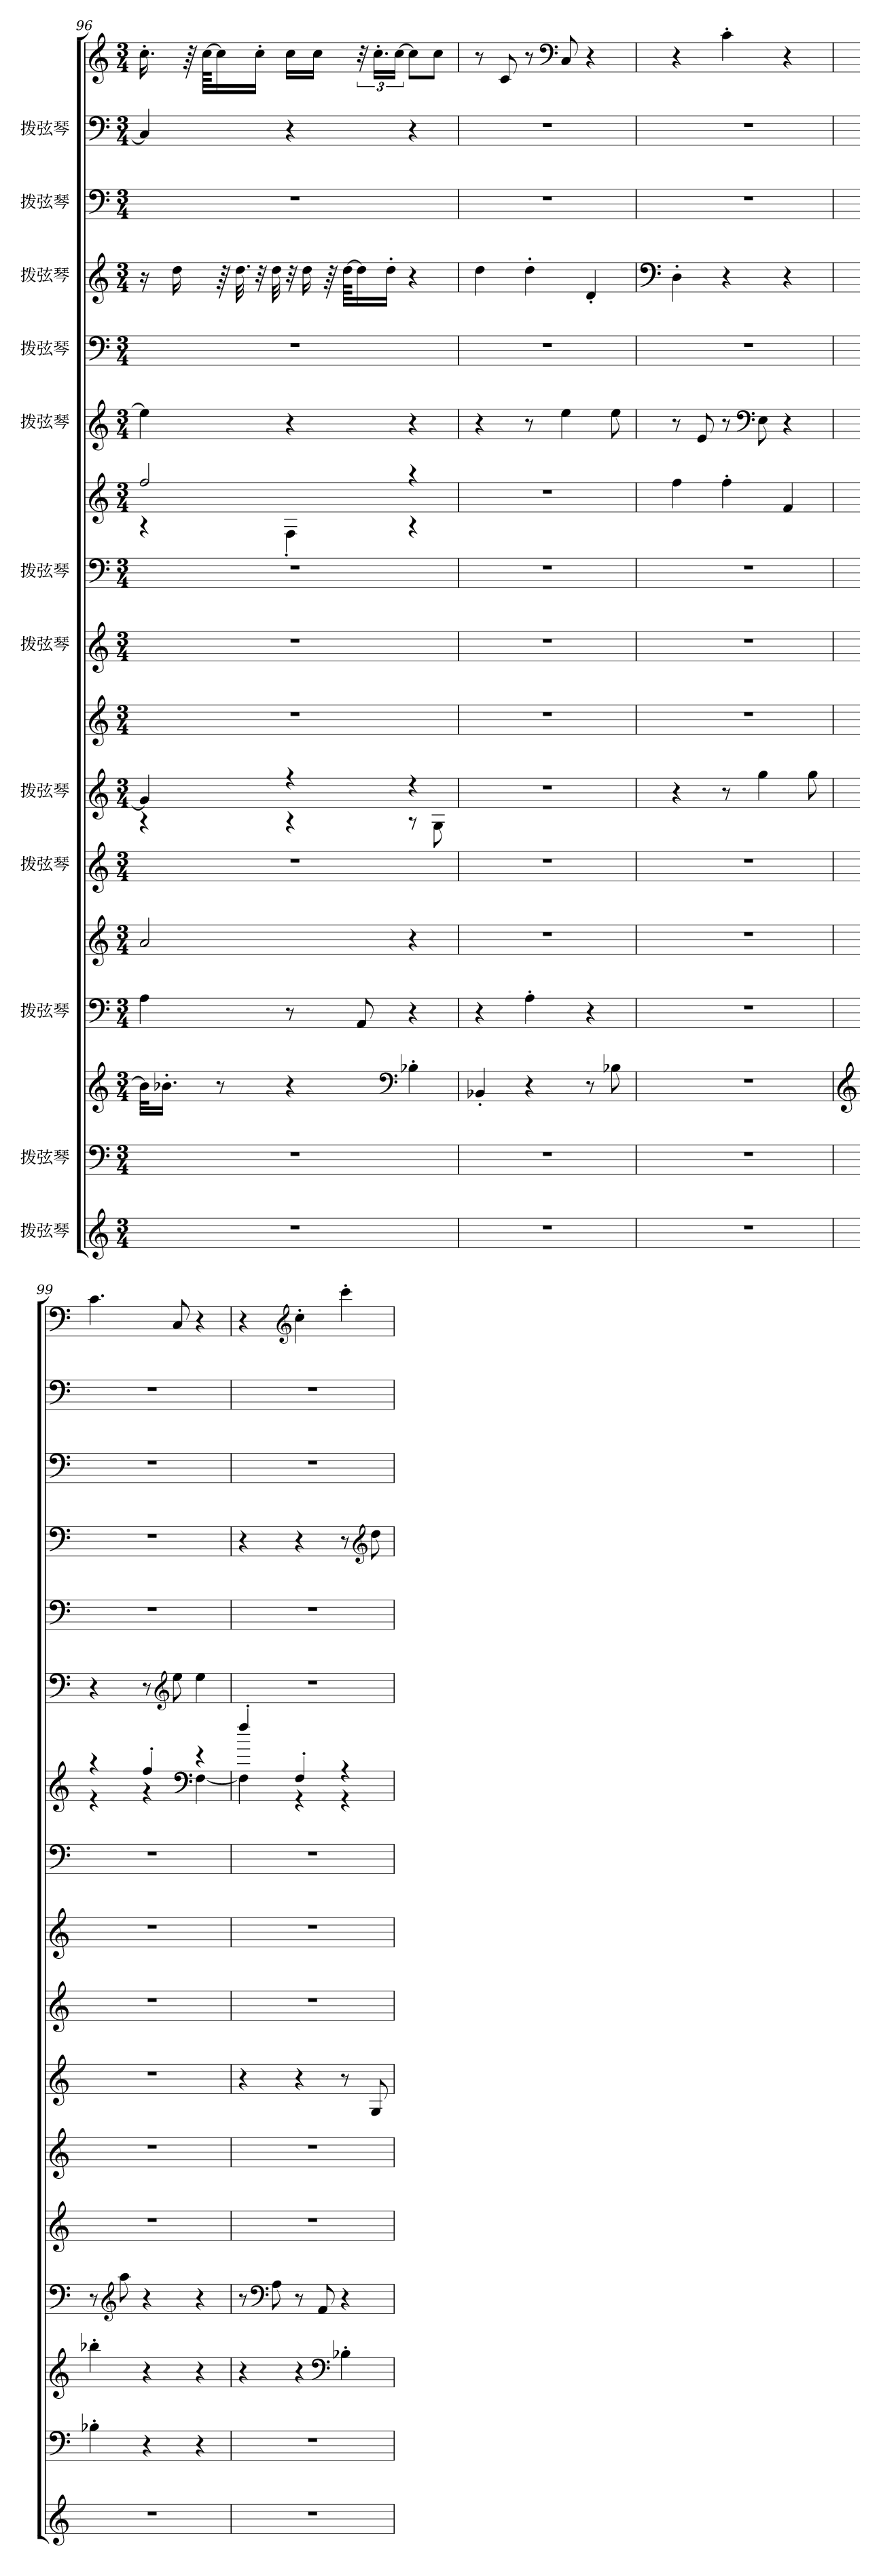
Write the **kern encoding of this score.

**kern	**kern	**kern	**kern	**kern	**kern	**kern	**kern	**kern	**kern	**kern	**kern	**kern	**kern	**kern	**kern	**kern
*part12	*part11	*part11	*part10	*part10	*part9	*part8	*part8	*part7	*part6	*part6	*part5	*part4	*part3	*part2	*part1	*part1
*staff17	*staff16	*staff15	*staff14	*staff13	*staff12	*staff11	*staff10	*staff9	*staff8	*staff7	*staff6	*staff5	*staff4	*staff3	*staff2	*staff1
*I"拨弦琴	*I"拨弦琴	*	*I"拨弦琴	*	*I"拨弦琴	*I"拨弦琴	*	*I"拨弦琴	*I"拨弦琴	*	*I"拨弦琴	*I"拨弦琴	*I"拨弦琴	*I"拨弦琴	*I"拨弦琴	*
*clefG2	*clefF4	*clefG2	*clefF4	*clefG2	*clefG2	*clefG2	*clefG2	*clefG2	*clefF4	*clefG2	*clefG2	*clefF4	*clefG2	*clefF4	*clefF4	*clefG2
*k[]	*k[]	*k[]	*k[]	*k[]	*k[]	*k[]	*k[]	*k[]	*k[]	*k[]	*k[]	*k[]	*k[]	*k[]	*k[]	*k[]
*M3/4	*M3/4	*M3/4	*M3/4	*M3/4	*M3/4	*M3/4	*M3/4	*M3/4	*M3/4	*M3/4	*M3/4	*M3/4	*M3/4	*M3/4	*M3/4	*M3/4
=96	=96	=96	=96	=96	=96	=96	=96	=96	=96	=96	=96	=96	=96	=96	=96	=96
*	*	*	*	*	*	*^	*	*	*	*^	*	*	*	*	*	*
2.r	2.r	32b-\KLL]	4A\	2a/	2.r	4g/]	4r	2.r	2.r	2.r	2ff/	4r	4ee\]	2.r	16r	2.r	4C/]	16.cc'\
.	.	16.b-X'\JJ	.	.	.	.	.	.	.	.	.	.	.	.	.	.	.	.
.	.	.	.	.	.	.	.	.	.	.	.	.	.	.	16dd\	.	.	.
.	.	.	.	.	.	.	.	.	.	.	.	.	.	.	.	.	.	64r
.	.	.	.	.	.	.	.	.	.	.	.	.	.	.	.	.	.	[64cc\KKLL
.	.	8r	.	.	.	.	.	.	.	.	.	.	.	.	64r	.	.	16cc\]
.	.	.	.	.	.	.	.	.	.	.	.	.	.	.	32.dd\	.	.	.
.	.	.	.	.	.	.	.	.	.	.	.	.	.	.	32r	.	.	16cc'\JJ
.	.	.	.	.	.	.	.	.	.	.	.	.	.	.	32dd\	.	.	.
.	.	4r	8r	.	.	4r	4r	.	.	.	.	4F'\	4r	.	32r	.	4r	16cc\LL
.	.	.	.	.	.	.	.	.	.	.	.	.	.	.	16dd\	.	.	.
.	.	.	.	.	.	.	.	.	.	.	.	.	.	.	.	.	.	16cc\JJ
.	.	.	.	.	.	.	.	.	.	.	.	.	.	.	64r	.	.	.
.	.	.	.	.	.	.	.	.	.	.	.	.	.	.	[64dd\KKLL	.	.	.
.	.	.	8AA/	.	.	.	.	.	.	.	.	.	.	.	16dd\]	.	.	48r
.	.	.	.	.	.	.	.	.	.	.	.	.	.	.	.	.	.	24.cc'\LL
.	.	.	.	.	.	.	.	.	.	.	.	.	.	.	16dd'\JJ	.	.	.
.	.	.	.	.	.	.	.	.	.	.	.	.	.	.	.	.	.	[24cc\JJ
*	*	*clefF4	*	*	*	*	*	*	*	*	*	*	*	*	*	*	*	*
.	.	4B-X'\	4r	4r	.	4r	8r	.	.	.	4r	4r	4r	.	4r	.	4r	8cc\L]
.	.	.	.	.	.	.	8G\	.	.	.	.	.	.	.	.	.	.	8cc\J
*	*	*	*	*	*	*v	*v	*	*	*	*v	*v	*	*	*	*	*	*
!!LO:PB:g=z
=97	=97	=97	=97	=97	=97	=97	=97	=97	=97	=97	=97	=97	=97	=97	=97	=97
2.r	2.r	4BB-X'/	4r	2.r	2.r	2.r	2.r	2.r	2.r	2.r	4r	2.r	4dd\	2.r	2.r	8r
.	.	.	.	.	.	.	.	.	.	.	.	.	.	.	.	8c/
.	.	4r	4A'\	.	.	.	.	.	.	.	8r	.	4dd'\	.	.	8r
*	*	*	*	*	*	*	*	*	*	*	*	*	*	*	*	*clefF4
.	.	.	.	.	.	.	.	.	.	.	4ee\	.	.	.	.	8C/
.	.	8r	4r	.	.	.	.	.	.	.	.	.	4d'/	.	.	4r
.	.	8B-X\	.	.	.	.	.	.	.	.	8ee\	.	.	.	.	.
=98	=98	=98	=98	=98	=98	=98	=98	=98	=98	=98	=98	=98	=98	=98	=98	=98
*	*	*	*	*	*	*	*	*	*	*	*	*	*clefF4	*	*	*
2.r	2.r	2.r	2.r	2.r	2.r	4r	2.r	2.r	2.r	4ff\	8r	2.r	4D'\	2.r	2.r	4r
.	.	.	.	.	.	.	.	.	.	.	8e/	.	.	.	.	.
.	.	.	.	.	.	8r	.	.	.	4ff'\	8r	.	4r	.	.	4c'\
*	*	*	*	*	*	*	*	*	*	*	*clefF4	*	*	*	*	*
.	.	.	.	.	.	4gg\	.	.	.	.	8E\	.	.	.	.	.
.	.	.	.	.	.	.	.	.	.	4f/	4r	.	4r	.	.	4r
.	.	.	.	.	.	8gg\	.	.	.	.	.	.	.	.	.	.
=99	=99	=99	=99	=99	=99	=99	=99	=99	=99	=99	=99	=99	=99	=99	=99	=99
*	*	*clefG2	*	*	*	*	*	*	*	*	*	*	*	*	*	*
*	*	*	*	*	*	*	*	*	*	*^	*	*	*	*	*	*
2.r	4B-X'\	4bb-X'\	8r	2.r	2.r	2.r	2.r	2.r	2.r	4r	4r	4r	2.r	2.r	2.r	2.r	4.c\
*	*	*	*clefG2	*	*	*	*	*	*	*	*	*	*	*	*	*	*
.	.	.	8aa\	.	.	.	.	.	.	.	.	.	.	.	.	.	.
.	4r	4r	4r	.	.	.	.	.	.	4ff'/	4r	8r	.	.	.	.	.
*	*	*	*	*	*	*	*	*	*	*	*	*clefG2	*	*	*	*	*
.	.	.	.	.	.	.	.	.	.	.	.	8ee\	.	.	.	.	8C/
*	*	*	*	*	*	*	*	*	*	*clefF4	*	*	*	*	*	*	*
.	4r	4r	4r	.	.	.	.	.	.	4r	[4F\	4ee\	.	.	.	.	4r
!!LO:PB:g=z
=100	=100	=100	=100	=100	=100	=100	=100	=100	=100	=100	=100	=100	=100	=100	=100	=100	=100
2.r	2.r	4r	8r	2.r	2.r	4r	2.r	2.r	2.r	4ff'/	4F\]	2.r	2.r	4r	2.r	2.r	4r
*	*	*	*clefF4	*	*	*	*	*	*	*	*	*	*	*	*	*	*
.	.	.	8A\	.	.	.	.	.	.	.	.	.	.	.	.	.	.
*	*	*	*	*	*	*	*	*	*	*	*	*	*	*	*	*	*clefG2
.	.	4r	8r	.	.	4r	.	.	.	4F'/	4r	.	.	4r	.	.	4cc'\
.	.	.	8AA/	.	.	.	.	.	.	.	.	.	.	.	.	.	.
*	*	*clefF4	*	*	*	*	*	*	*	*	*	*	*	*	*	*	*
.	.	4B-X'\	4r	.	.	8r	.	.	.	4r	4r	.	.	8r	.	.	4ccc'\
*	*	*	*	*	*	*	*	*	*	*	*	*	*	*clefG2	*	*	*
.	.	.	.	.	.	8G/	.	.	.	.	.	.	.	8dd\	.	.	.
*	*	*	*	*	*	*	*	*	*	*v	*v	*	*	*	*	*	*
=	=	=	=	=	=	=	=	=	=	=	=	=	=	=	=	=
*-	*-	*-	*-	*-	*-	*-	*-	*-	*-	*-	*-	*-	*-	*-	*-	*-
